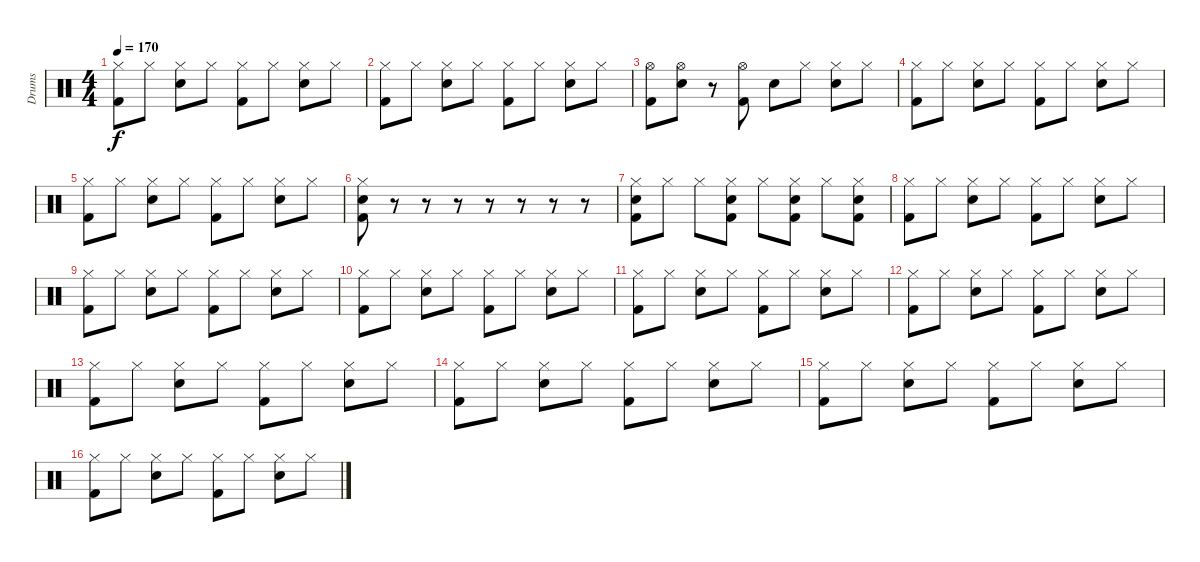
\track ("Drums" "Drums") {instrument percussion}
\staff {score}
\articulation defaults
\ts (4 4)
\tempo 170
\clef neutral
\ks c
("Hi-Hat (closed)" "Kick (hit) 2").8{dy f} "Hi-Hat (closed)".8 ("Hi-Hat (closed)" "Snare (hit) 2").8 "Hi-Hat (closed)".8 ("Hi-Hat (closed)" "Kick (hit) 2").8 "Hi-Hat (closed)".8 ("Hi-Hat (closed)" "Snare (hit) 2").8 "Hi-Hat (closed)".8 |
("Hi-Hat (closed)" "Kick (hit) 2").8 "Hi-Hat (closed)".8 ("Hi-Hat (closed)" "Snare (hit) 2").8 "Hi-Hat (closed)".8 ("Hi-Hat (closed)" "Kick (hit) 2").8 "Hi-Hat (closed)".8 ("Hi-Hat (closed)" "Snare (hit) 2").8 "Hi-Hat (closed)".8 |
("Hi-Hat (open)" "Kick (hit) 2").8 ("Hi-Hat (open)" "Snare (hit) 2").8 r.8 ("Hi-Hat (open)" "Kick (hit) 2").8 "Snare (hit) 2".8 "Hi-Hat (closed)".8 ("Hi-Hat (closed)" "Snare (hit) 2").8 "Hi-Hat (closed)".8 |
("Hi-Hat (closed)" "Kick (hit) 2").8 "Hi-Hat (closed)".8 ("Hi-Hat (closed)" "Snare (hit) 2").8 "Hi-Hat (closed)".8 ("Hi-Hat (closed)" "Kick (hit) 2").8 "Hi-Hat (closed)".8 ("Hi-Hat (closed)" "Snare (hit) 2").8 "Hi-Hat (closed)".8 |
("Hi-Hat (closed)" "Kick (hit) 2").8 "Hi-Hat (closed)".8 ("Hi-Hat (closed)" "Snare (hit) 2").8 "Hi-Hat (closed)".8 ("Hi-Hat (closed)" "Kick (hit) 2").8 "Hi-Hat (closed)".8 ("Hi-Hat (closed)" "Snare (hit) 2").8 "Hi-Hat (closed)".8 |
("Hi-Hat (closed)" "Snare (hit) 2" "Kick (hit) 2").8 r.8 r.8 r.8 r.8 r.8 r.8 r.8 |
("Hi-Hat (closed)" "Snare (hit) 2" "Kick (hit) 2").8 "Hi-Hat (closed)".8 "Hi-Hat (closed)".8 ("Hi-Hat (closed)" "Snare (hit) 2" "Kick (hit) 2").8 "Hi-Hat (closed)".8 ("Hi-Hat (closed)" "Snare (hit) 2" "Kick (hit) 2").8 "Hi-Hat (closed)".8 ("Hi-Hat (closed)" "Snare (hit) 2" "Kick (hit) 2").8 |
("Hi-Hat (closed)" "Kick (hit) 2").8 "Hi-Hat (closed)".8 ("Hi-Hat (closed)" "Snare (hit) 2").8 "Hi-Hat (closed)".8 ("Hi-Hat (closed)" "Kick (hit) 2").8 "Hi-Hat (closed)".8 ("Hi-Hat (closed)" "Snare (hit) 2").8 "Hi-Hat (closed)".8 |
("Hi-Hat (closed)" "Kick (hit) 2").8 "Hi-Hat (closed)".8 ("Hi-Hat (closed)" "Snare (hit) 2").8 "Hi-Hat (closed)".8 ("Hi-Hat (closed)" "Kick (hit) 2").8 "Hi-Hat (closed)".8 ("Hi-Hat (closed)" "Snare (hit) 2").8 "Hi-Hat (closed)".8 |
("Hi-Hat (closed)" "Kick (hit) 2").8 "Hi-Hat (closed)".8 ("Hi-Hat (closed)" "Snare (hit) 2").8 "Hi-Hat (closed)".8 ("Hi-Hat (closed)" "Kick (hit) 2").8 "Hi-Hat (closed)".8 ("Hi-Hat (closed)" "Snare (hit) 2").8 "Hi-Hat (closed)".8 |
("Hi-Hat (closed)" "Kick (hit) 2").8 "Hi-Hat (closed)".8 ("Hi-Hat (closed)" "Snare (hit) 2").8 "Hi-Hat (closed)".8 ("Hi-Hat (closed)" "Kick (hit) 2").8 "Hi-Hat (closed)".8 ("Hi-Hat (closed)" "Snare (hit) 2").8 "Hi-Hat (closed)".8 |
("Hi-Hat (closed)" "Kick (hit) 2").8 "Hi-Hat (closed)".8 ("Hi-Hat (closed)" "Snare (hit) 2").8 "Hi-Hat (closed)".8 ("Hi-Hat (closed)" "Kick (hit) 2").8 "Hi-Hat (closed)".8 ("Hi-Hat (closed)" "Snare (hit) 2").8 "Hi-Hat (closed)".8 |
("Hi-Hat (closed)" "Kick (hit) 2").8 "Hi-Hat (closed)".8 ("Hi-Hat (closed)" "Snare (hit) 2").8 "Hi-Hat (closed)".8 ("Hi-Hat (closed)" "Kick (hit) 2").8 "Hi-Hat (closed)".8 ("Hi-Hat (closed)" "Snare (hit) 2").8 "Hi-Hat (closed)".8 |
("Hi-Hat (closed)" "Kick (hit) 2").8 "Hi-Hat (closed)".8 ("Hi-Hat (closed)" "Snare (hit) 2").8 "Hi-Hat (closed)".8 ("Hi-Hat (closed)" "Kick (hit) 2").8 "Hi-Hat (closed)".8 ("Hi-Hat (closed)" "Snare (hit) 2").8 "Hi-Hat (closed)".8 |
("Hi-Hat (closed)" "Kick (hit) 2").8 "Hi-Hat (closed)".8 ("Hi-Hat (closed)" "Snare (hit) 2").8 "Hi-Hat (closed)".8 ("Hi-Hat (closed)" "Kick (hit) 2").8 "Hi-Hat (closed)".8 ("Hi-Hat (closed)" "Snare (hit) 2").8 "Hi-Hat (closed)".8 |
("Hi-Hat (closed)" "Kick (hit) 2").8 "Hi-Hat (closed)".8 ("Hi-Hat (closed)" "Snare (hit) 2").8 "Hi-Hat (closed)".8 ("Hi-Hat (closed)" "Kick (hit) 2").8 "Hi-Hat (closed)".8 ("Hi-Hat (closed)" "Snare (hit) 2").8 "Hi-Hat (closed)".8
